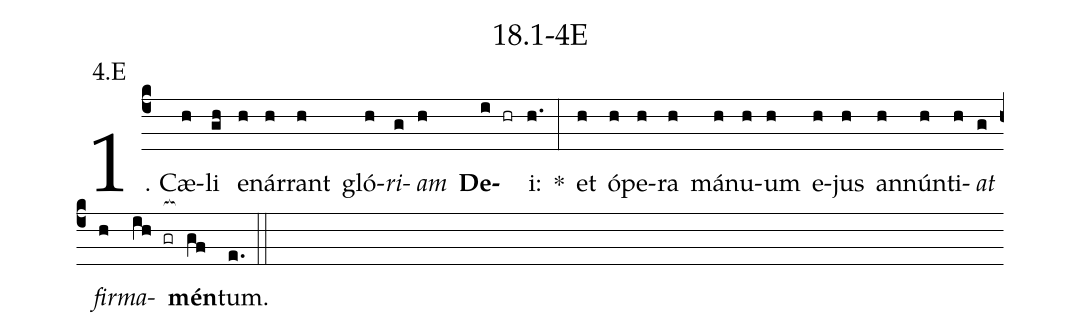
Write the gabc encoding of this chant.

name: 18.1-4E;
annotation: 4.E;
%%
(c4)1. Cæ(h)li(gh) e(h)nár(h)rant(h) gló(h)<i>ri</i>(g)<i>am</i>(h) <b>De</b>(i hr)i:(h.) *(:) et(h) ó(h)pe(h)ra(h) má(h)nu(h)um(h) e(h)jus(h) an(h)nún(h)ti(h)<i>at</i>(g) <i>fir</i>(h)<i>ma</i>(ih gr[ocb:1{])<b>mén</b>(gf[ocb:0}])tum.(e.) (::)


%E(h) u(g) o(h) u(ih) a(gf) e.(e.) (::)
